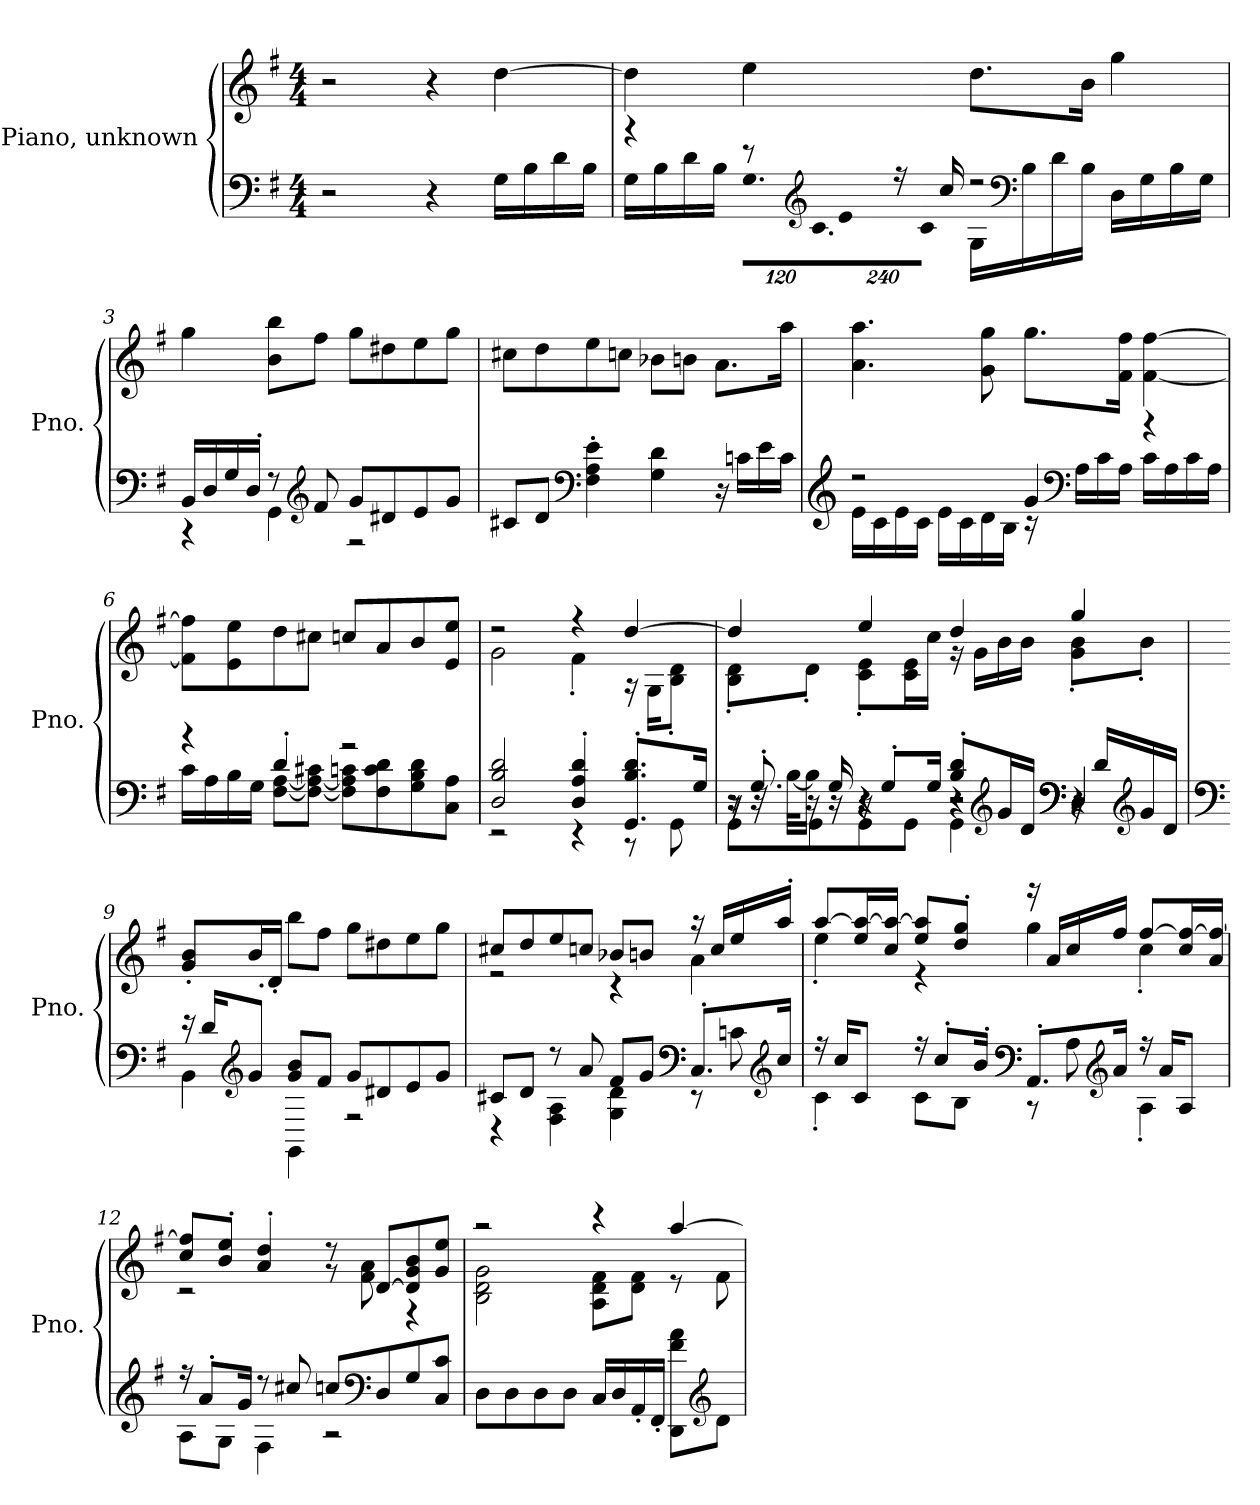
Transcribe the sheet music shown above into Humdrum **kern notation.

**kern	**kern
*part1	*part1
*staff2	*staff1
*I"Piano, unknown	*
*I'Pno.	*
*clefF4	*clefG2
*k[f#]	*k[f#]
*M4/4	*M4/4
*MM120	*MM120
=1	=1
2r	2r
4r	4r
16G\LL	[4dd\
16B\	.
16d\	.
16B\JJ	.
=2	=2
*^	*
4r	16G\LL	4dd\]
.	16B\	.
.	16d\	.
.	16B\JJ	.
*	*Xbrackettup	*
!	!LO:N:vis=32.	!
8r	1920%103G\LLL	4ee\
*clefG2	*	*
!	!LO:N:vis=32.	!
.	1920%103c\J	.
!	!LO:N:vis=16	!
.	1920%137e\	.
16r	.	.
!	!LO:N:vis=16	!
.	1920%137c\JJ	.
16cc/	.	.
2r	16G\LL	8.dd\L
*clefF4	*	*
.	16B\	.
.	16d\	.
.	16B\JJ	16b\Jk
.	16D\LL	4gg\
.	16G\	.
.	16B\	.
.	16G\JJ	.
=3	=3	=3
16BB/LL	4r	4gg\
16D/	.	.
16G/	.	.
16D'/JJ	.	.
8r	4GG\	8b\ 8bb\L
*clefG2	*	*
8f#/	.	8ff#\J
8g/L	2r	8gg\L
8d#X/	.	8dd#X\
8e/	.	8ee\
8g/J	.	8gg\J
*v	*v	*
!!LO:LB:g=z
=4	=4
8c#X/L	8cc#X\L
8d/J	8dd\
*clefF4	*
4F#\' 4A\' 4e\'	8ee\
.	8ccn\J
4G\ 4d\	8b-X\L
.	8bn\J
16r	8.a\L
16cn\LL	.
16e\	.
16c\JJ	16aa\Jk
=5	=5
*clefG2	*
*^	*
2r	16e\LL	4.a\ 4.aa\
.	16c\	.
.	16e\	.
.	16c\JJ	.
.	16e\LL	.
.	16c\	.
.	16d\	8g\ 8gg\
.	16B\JJ	.
4g/	16r	8.gg\L
*clefF4	*	*
.	16A\LL	.
.	16c\	.
.	16A\JJ	16f#\ 16ff#\Jk
4r	16c\LL	[4f#\ [4ff#\
.	16A\	.
.	16c\	.
.	16A\JJ	.
!!LO:LB:g=z
=6	=6	=6
4r	16c\LL	8f#\] 8ff#\]L
.	16A\	.
.	16B\	8e\ 8ee\
.	16G\JJ	.
4d'/	[8F#\ [8A\L	8dd\
.	8F#\_ 8A\_ 8c#X\J	8cc#X\J
2r	8F#\] 8A\] 8cn\L	8ccn/L
.	8F#\ 8c\ 8d\	8a/
.	8G\ 8B\ 8d\	8b/
.	8C\ 8A\J	8e/ 8ee/J
=7	=7	=7
*	*	*^
2D/ 2B/ 2d/	2r	2r	2g\
4D/' 4A/' 4d/'	4r	4r	4f#'\
8.GG/' 8.B/' 8.d/'L	8r	[4dd/	16r
.	.	.	16G\KL
.	8GG\	.	8B\' 8d\'J
16G/Jk	.	.	.
=8	=8	=8	=8
*^	*^	*	*
8r	16r	16r	8GG\L	4dd/]	8B\' 8d\'L
.	32r	8.G'/	.	.	.
.	[32B\KLL	.	.	.	.
16r	16B\JJ]	.	8GG\	.	8d'\J
16G/	16r	.	.	.	.
16r	4r	4r	8GG\	4ee/	8c\' 8e\'L
8G'/L	.	.	.	.	.
.	.	.	8GG\J	.	16c\ 16e\L
16G/Jk	.	.	.	.	16cc\JJ
8B/' 8d/'L	2r	4r	4GG\	4dd/	16r
.	.	.	.	.	16g\LL
*clefG2	*	*	*	*	*
16g/L	.	.	.	.	16b\
16d/JJ	.	.	.	.	16b\JJ
*clefF4	*	*	*	*	*
16r	.	4D/	4r	4gg/	8g\' 8b\'L
16d/LL	.	.	.	.	.
*clefG2	*	*	*	*	*
16g/	.	.	.	.	8b'\J
16d/JJ	.	.	.	.	.
*v	*v	*v	*v	*	*
*	*v	*v
!!LO:LB:g=z
=9	=9
*clefF4	*
*^	*
16r	4BB\	8g/' 8b/'L
16d/KL	.	.
*clefG2	*	*
8g'/J	.	16b/L
.	.	16d'/JJ
8g/ 8b/L	4GG\	8bb\L
8f#/J	.	8ff#\J
8g/L	2r	8gg\L
8d#X/	.	8dd#X\
8e/	.	8ee\
8g/J	.	8gg\J
=10	=10	=10
*	*	*^
8c#X/L	4r	8cc#X/L	2r
8d/J	.	8dd/	.
8r	4F#\ 4A\	8ee/	.
8a/	.	8ccn/J	.
8f#/L	4G\ 4d\	8b-X/L	4r
8g/J	.	8bn/J	.
*clefF4	*	*	*
8.C'/L	8r	16r	4a\
.	.	16cc/LL	.
.	8cn\	16ee/	.
*clefG2	*	*	*
16cc/Jk	.	16aa'/JJ	.
!!LO:LB:g=z	!!
=11	=11	=11	=11
16r	4c'\	[8aa/L	4ee'\
16cc/KL	.	.	.
8c/J	.	16ee/ 16aa/_L	.
.	.	16cc/ 16aa/_JJ	.
16r	8c\L	8ee/ 8aa/]L	4r
8cc'/L	.	.	.
.	8B\J	8dd/' 8gg/'J	.
16b'/Jk	.	.	.
*clefF4	*	*	*
8.AA'/L	8r	16r	4gg\
.	.	16a/LL	.
.	8A\	16cc/	.
*clefG2	*	*	*
16a/Jk	.	16ff#/JJ	.
16r	4A'\	[8ff#/L	4cc'\
16a/KL	.	.	.
8A/J	.	16cc/ 16ff#/_L	.
.	.	16a/ 16ff#/_JJ	.
=12	=12	=12	=12
16r	8A\L	8cc/ 8ff#/]L	2r
8a'/L	.	.	.
.	8G\J	8b/' 8ee/'J	.
16g/Jk	.	.	.
8r	4F#\	4a/' 4dd/'	.
8cc#X/	.	.	.
8ccn/L	2r	8r	8r
*clefF4	*	*	*
8D/	.	[8d/L	8f#\ 8a\
8G/	.	8d/] 8g/ 8b/	4r
8C/ 8c/J	.	8g/ 8ee/J	.
*v	*v	*	*
!!LO:LB:g=z	!!
=13	=13	=13
8D\L	2r	2B\ 2d\ 2g\
8D\	.	.
8D\	.	.
8D\J	.	.
16C/LL	4r	8A\ 8d\ 8f#\L
16D/	.	.
16AA'/	.	8d\ 8f#\J
16FF#'/JJ	.	.
8DD\ 8f#\ 8a\L	[4aa/	8r
*clefG2	*	*
8d\J	.	8f#\
*	*v	*v
=	=
*-	*-
